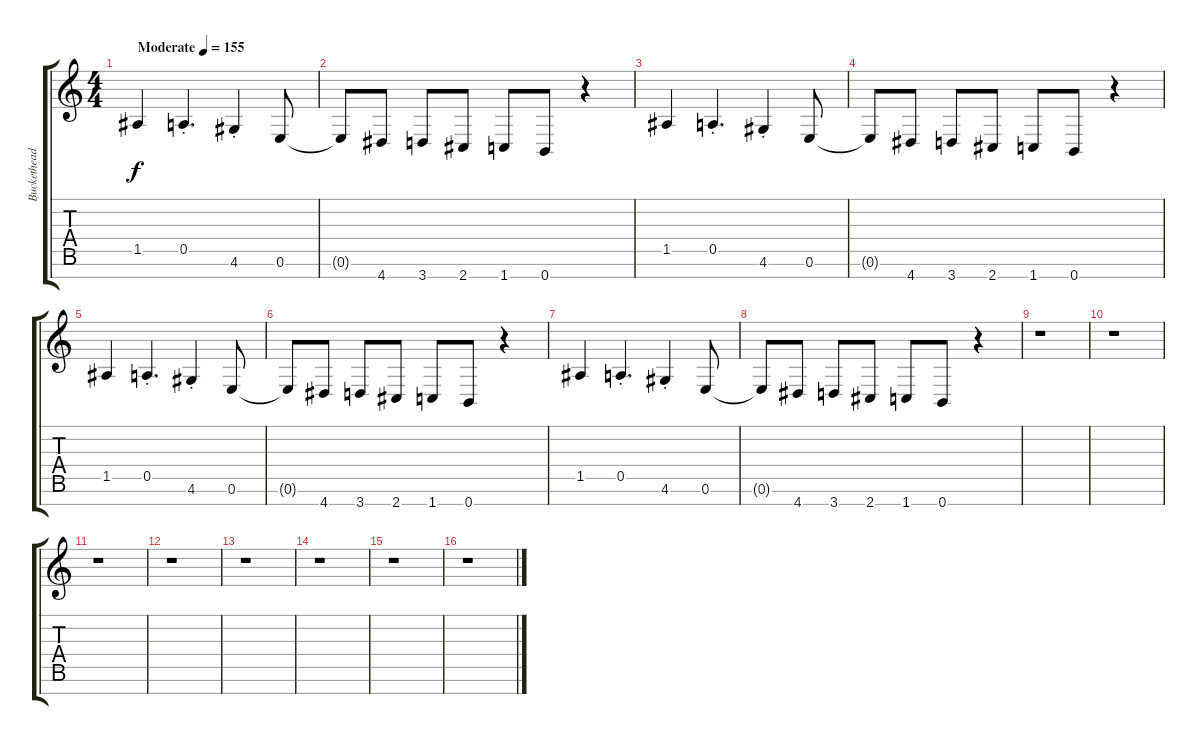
\track ("Buckethead Rythem" "Buckethead") {instrument distortionguitar}
\staff {score tabs}
\tuning (E4 B3 G3 D3 A2 E2 B1) {hide}
\ts (4 4)
\tempo (155 "Moderate")
\clef g2
\ks c
1.5.4{dy f instrument distortionguitar} 0.5{st}.4{d} 4.6{st}.4 0.6.8 |
0.6{t}.8 4.7.8 3.7.8 2.7.8 1.7.8 0.7.8 r.4 |
1.5.4 0.5{st}.4{d} 4.6{st}.4 0.6.8 |
0.6{t}.8 4.7.8 3.7.8 2.7.8 1.7.8 0.7.8 r.4 |
1.5.4 0.5{st}.4{d} 4.6{st}.4 0.6.8 |
0.6{t}.8 4.7.8 3.7.8 2.7.8 1.7.8 0.7.8 r.4 |
1.5.4 0.5{st}.4{d} 4.6{st}.4 0.6.8 |
0.6{t}.8 4.7.8 3.7.8 2.7.8 1.7.8 0.7.8 r.4 |
r.1 |
r.1 |
r.1 |
r.1 |
r.1 |
r.1 |
r.1 |
r.1
